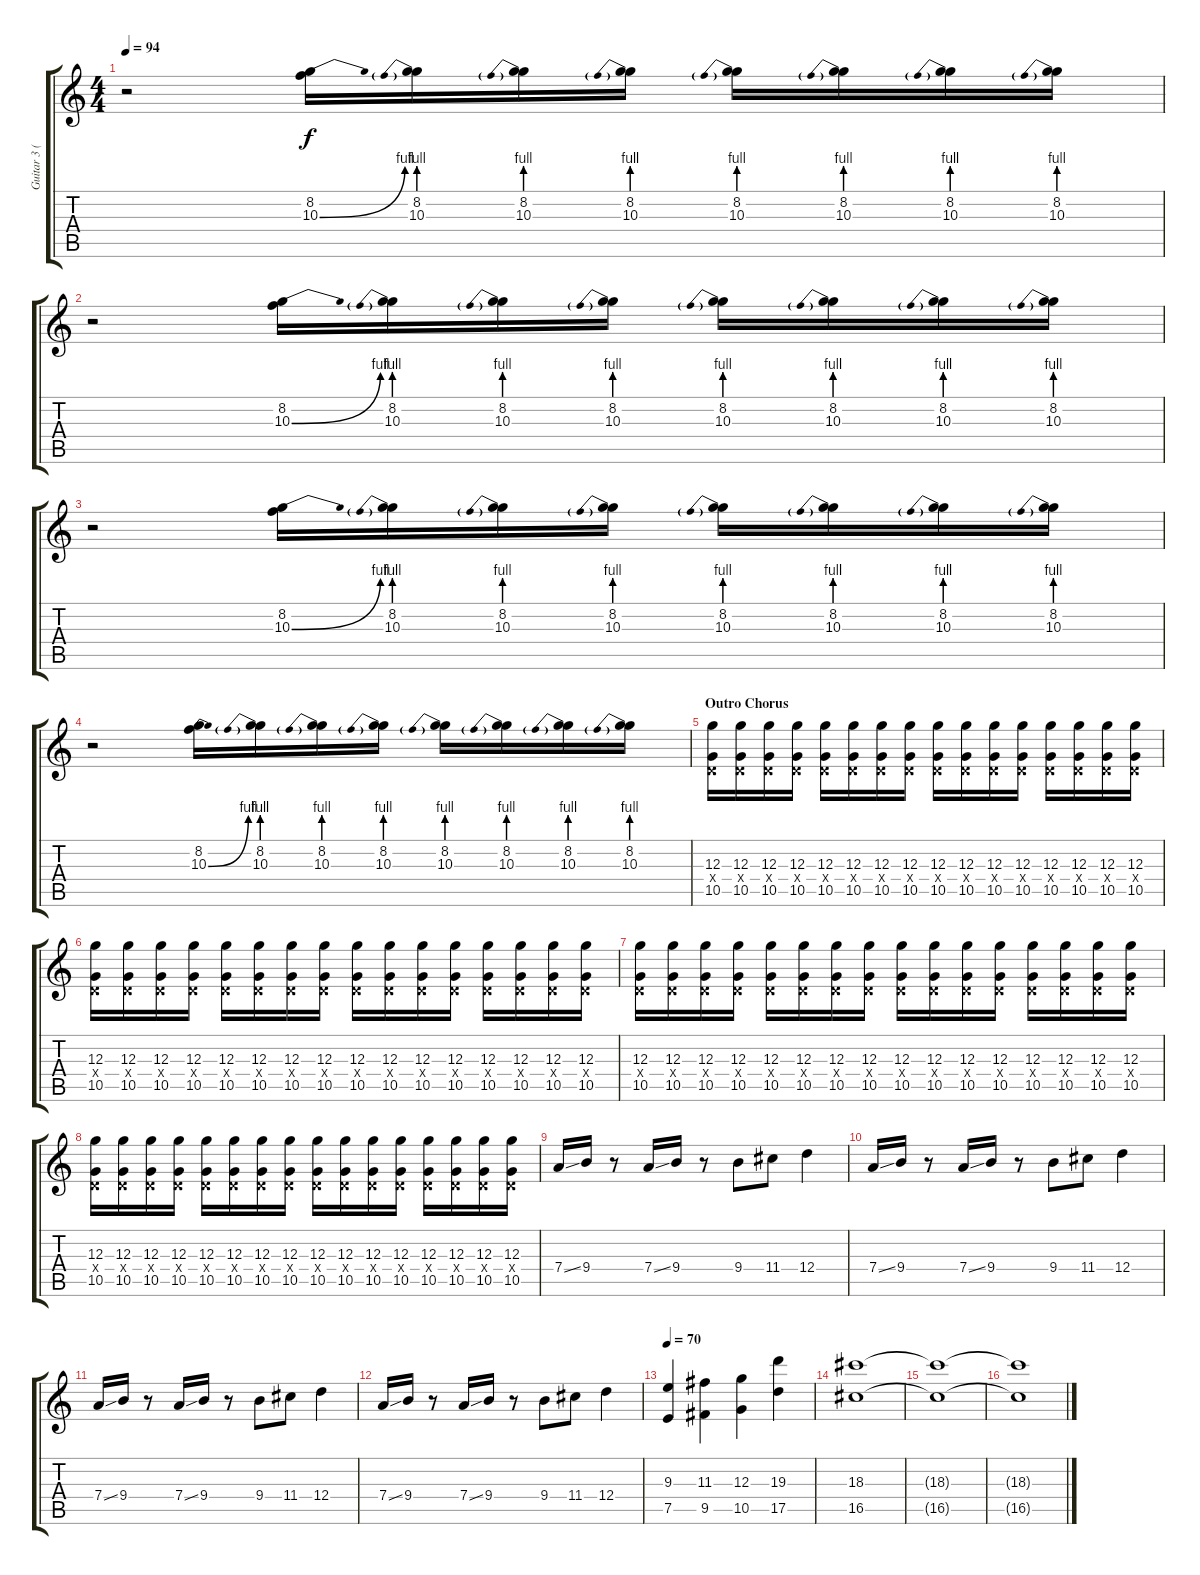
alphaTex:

\track ("Guitar 3 (Rick Nielsen)" "Guitar 3 (") {instrument overdrivenguitar}
\staff {score tabs}
\tuning (E4 B3 G3 D3 A2 E2) {hide}
\ts (4 4)
\tempo 94
\clef g2
\ks c
r.2{dy f} (8.2 10.3{be (bend 0 0 60 4)}).16 (8.2 10.3{be (prebend 0 4 60 4)}).16 (8.2 10.3{be (prebend 0 4 60 4)}).16 (8.2 10.3{be (prebend 0 4 60 4)}).16 (8.2 10.3{be (prebend 0 4 60 4)}).16 (8.2 10.3{be (prebend 0 4 60 4)}).16 (8.2 10.3{be (prebend 0 4 60 4)}).16 (8.2 10.3{be (prebend 0 4 60 4)}).16 |
r.2 (8.2 10.3{be (bend 0 0 60 4)}).16 (8.2 10.3{be (prebend 0 4 60 4)}).16 (8.2 10.3{be (prebend 0 4 60 4)}).16 (8.2 10.3{be (prebend 0 4 60 4)}).16 (8.2 10.3{be (prebend 0 4 60 4)}).16 (8.2 10.3{be (prebend 0 4 60 4)}).16 (8.2 10.3{be (prebend 0 4 60 4)}).16 (8.2 10.3{be (prebend 0 4 60 4)}).16 |
r.2 (8.2 10.3{be (bend 0 0 60 4)}).16 (8.2 10.3{be (prebend 0 4 60 4)}).16 (8.2 10.3{be (prebend 0 4 60 4)}).16 (8.2 10.3{be (prebend 0 4 60 4)}).16 (8.2 10.3{be (prebend 0 4 60 4)}).16 (8.2 10.3{be (prebend 0 4 60 4)}).16 (8.2 10.3{be (prebend 0 4 60 4)}).16 (8.2 10.3{be (prebend 0 4 60 4)}).16 |
r.2 (8.2 10.3{be (bend 0 0 60 4)}).16 (8.2 10.3{be (prebend 0 4 60 4)}).16 (8.2 10.3{be (prebend 0 4 60 4)}).16 (8.2 10.3{be (prebend 0 4 60 4)}).16 (8.2 10.3{be (prebend 0 4 60 4)}).16 (8.2 10.3{be (prebend 0 4 60 4)}).16 (8.2 10.3{be (prebend 0 4 60 4)}).16 (8.2 10.3{be (prebend 0 4 60 4)}).16 |
\section ("" "Outro Chorus")
(12.3 0.4{x} 10.5).16 (12.3 0.4{x} 10.5).16 (12.3 0.4{x} 10.5).16 (12.3 0.4{x} 10.5).16 (12.3 0.4{x} 10.5).16 (12.3 0.4{x} 10.5).16 (12.3 0.4{x} 10.5).16 (12.3 0.4{x} 10.5).16 (12.3 0.4{x} 10.5).16 (12.3 0.4{x} 10.5).16 (12.3 0.4{x} 10.5).16 (12.3 0.4{x} 10.5).16 (12.3 0.4{x} 10.5).16 (12.3 0.4{x} 10.5).16 (12.3 0.4{x} 10.5).16 (12.3 0.4{x} 10.5).16 |
(12.3 0.4{x} 10.5).16 (12.3 0.4{x} 10.5).16 (12.3 0.4{x} 10.5).16 (12.3 0.4{x} 10.5).16 (12.3 0.4{x} 10.5).16 (12.3 0.4{x} 10.5).16 (12.3 0.4{x} 10.5).16 (12.3 0.4{x} 10.5).16 (12.3 0.4{x} 10.5).16 (12.3 0.4{x} 10.5).16 (12.3 0.4{x} 10.5).16 (12.3 0.4{x} 10.5).16 (12.3 0.4{x} 10.5).16 (12.3 0.4{x} 10.5).16 (12.3 0.4{x} 10.5).16 (12.3 0.4{x} 10.5).16 |
(12.3 0.4{x} 10.5).16 (12.3 0.4{x} 10.5).16 (12.3 0.4{x} 10.5).16 (12.3 0.4{x} 10.5).16 (12.3 0.4{x} 10.5).16 (12.3 0.4{x} 10.5).16 (12.3 0.4{x} 10.5).16 (12.3 0.4{x} 10.5).16 (12.3 0.4{x} 10.5).16 (12.3 0.4{x} 10.5).16 (12.3 0.4{x} 10.5).16 (12.3 0.4{x} 10.5).16 (12.3 0.4{x} 10.5).16 (12.3 0.4{x} 10.5).16 (12.3 0.4{x} 10.5).16 (12.3 0.4{x} 10.5).16 |
(12.3 0.4{x} 10.5).16 (12.3 0.4{x} 10.5).16 (12.3 0.4{x} 10.5).16 (12.3 0.4{x} 10.5).16 (12.3 0.4{x} 10.5).16 (12.3 0.4{x} 10.5).16 (12.3 0.4{x} 10.5).16 (12.3 0.4{x} 10.5).16 (12.3 0.4{x} 10.5).16 (12.3 0.4{x} 10.5).16 (12.3 0.4{x} 10.5).16 (12.3 0.4{x} 10.5).16 (12.3 0.4{x} 10.5).16 (12.3 0.4{x} 10.5).16 (12.3 0.4{x} 10.5).16 (12.3 0.4{x} 10.5).16 |
7.4{ss}.16 9.4.16 r.8 7.4{ss}.16 9.4.16 r.8 9.4.8 11.4.8 12.4.4 |
7.4{ss}.16 9.4.16 r.8 7.4{ss}.16 9.4.16 r.8 9.4.8 11.4.8 12.4.4 |
7.4{ss}.16 9.4.16 r.8 7.4{ss}.16 9.4.16 r.8 9.4.8 11.4.8 12.4.4 |
7.4{ss}.16 9.4.16 r.8 7.4{ss}.16 9.4.16 r.8 9.4.8 11.4.8 12.4.4 |
\tempo 70
(9.3 7.5).4 (11.3 9.5).4 (12.3 10.5).4 (19.3 17.5).4 |
(18.3 16.5).1 |
(18.3{t} 16.5{t}).1 |
(18.3{t} 16.5{t}).1
